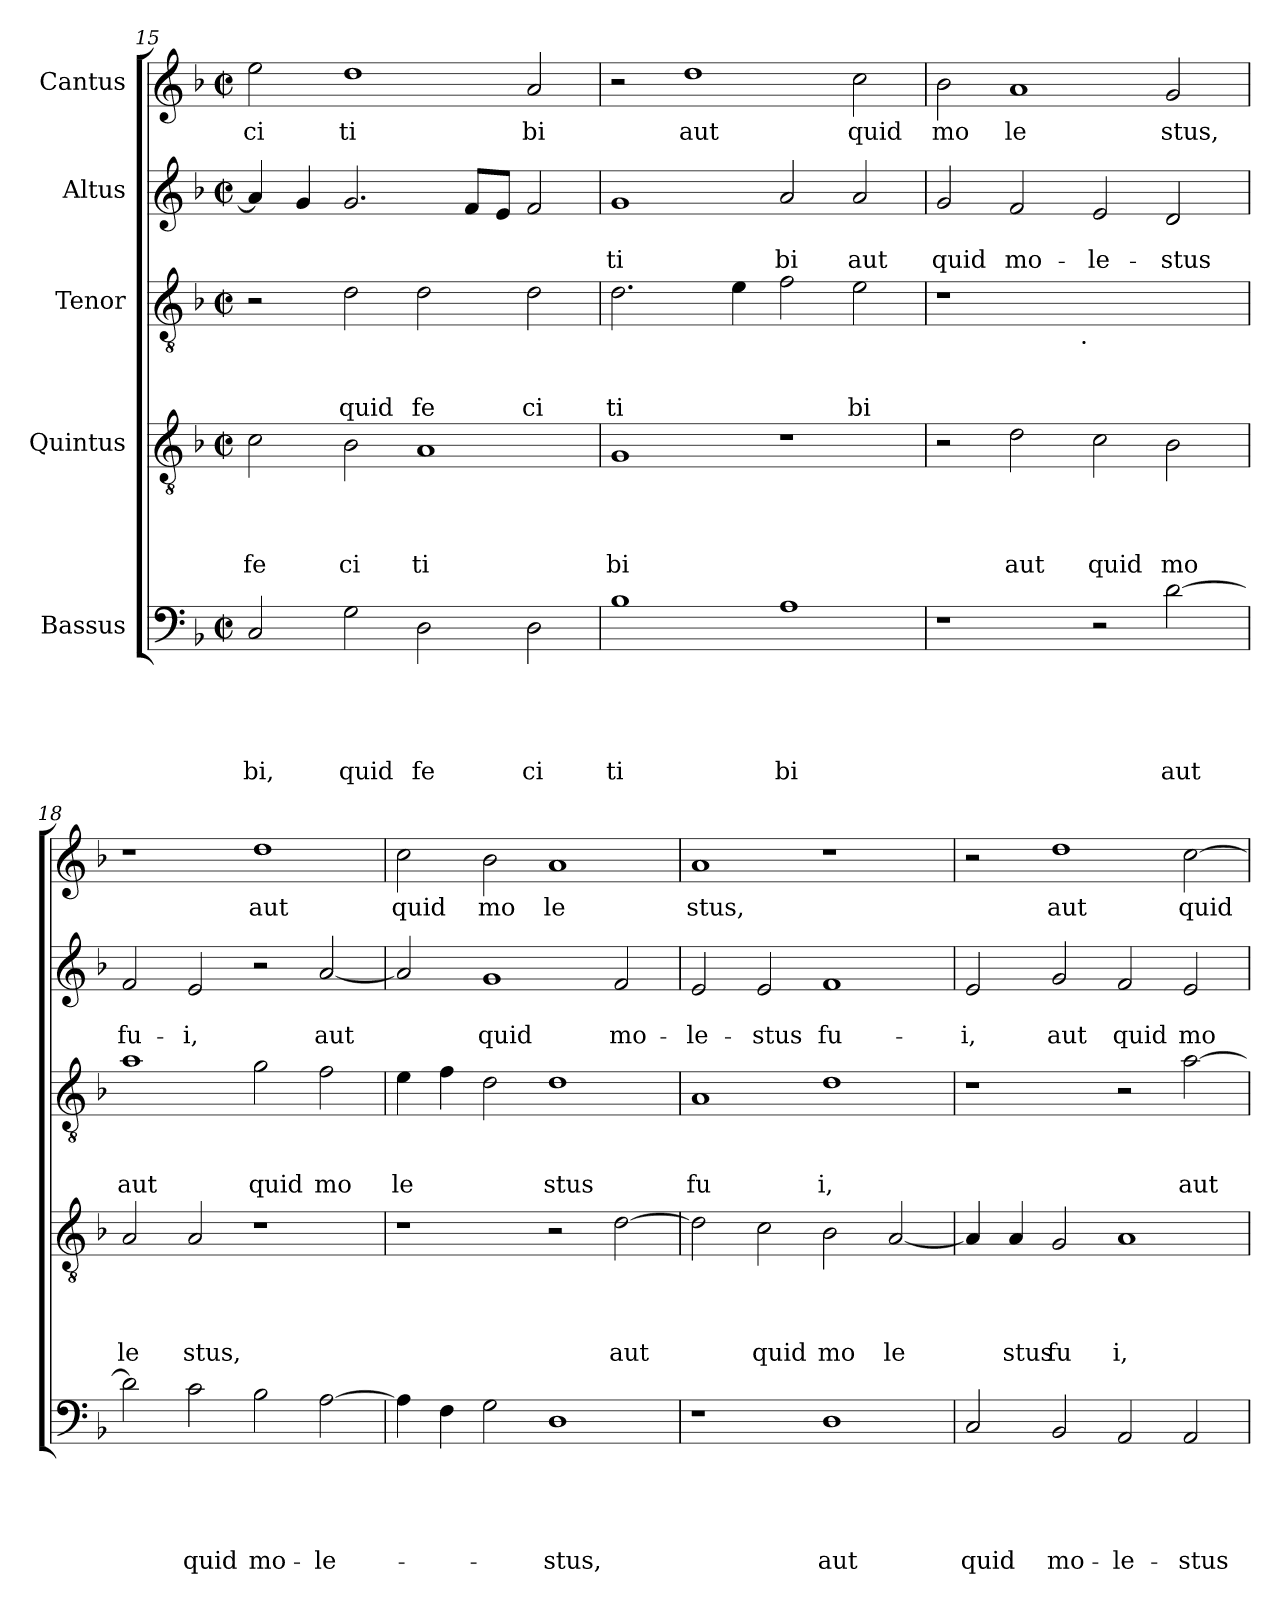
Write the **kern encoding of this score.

**kern	**text	**text	**text	**text	**text	**kern	**text	**text	**text	**text	**kern	**text	**text	**text	**kern	**text	**text	**kern	**text
*part5	*part5	*part5	*part5	*part5	*part5	*part4	*part4	*part4	*part4	*part4	*part3	*part3	*part3	*part3	*part2	*part2	*part2	*part1	*part1
*staff5	*staff5	*staff5	*staff5	*staff5	*staff5	*staff4	*staff4	*staff4	*staff4	*staff4	*staff3	*staff3	*staff3	*staff3	*staff2	*staff2	*staff2	*staff1	*staff1
*I"Bassus	*	*	*	*	*	*I"Quintus	*	*	*	*	*I"Tenor	*	*	*	*I"Altus	*	*	*I"Cantus	*
*clefF4	*	*	*	*	*	*clefGv2	*	*	*	*	*clefGv2	*	*	*	*clefG2	*	*	*clefG2	*
*k[b-]	*	*	*	*	*	*k[b-]	*	*	*	*	*k[b-]	*	*	*	*k[b-]	*	*	*k[b-]	*
*F:	*	*	*	*	*	*F:	*	*	*	*	*F:	*	*	*	*F:	*	*	*F:	*
*M2/2	*	*	*	*	*	*M2/2	*	*	*	*	*M2/2	*	*	*	*M2/2	*	*	*M2/2	*
*met(c|)	*	*	*	*	*	*met(c|)	*	*	*	*	*met(c|)	*	*	*	*met(c|)	*	*	*met(c|)	*
=15	=15	=15	=15	=15	=15	=15	=15	=15	=15	=15	=15	=15	=15	=15	=15	=15	=15	=15	=15
!	!	!	!	!	!LO:LY:b	!	!	!	!	!LO:LY:b	!	!	!	!	!	!	!	!	!LO:LY:b
2C/	.	.	.	.	bi,	2c\	.	.	.	fe	2r	.	.	.	4a/]	.	.	2ee\	ci
.	.	.	.	.	.	.	.	.	.	.	.	.	.	.	4g/	.	.	.	.
!	!	!	!	!	!LO:LY:b	!	!	!	!	!LO:LY:b	!	!	!	!LO:LY:b	!	!	!	!	!LO:LY:b
2G\	.	.	.	.	quid	2B-\	.	.	.	ci	2d\	.	.	quid	2.g/	.	.	1dd	ti
!	!	!	!	!	!LO:LY:b	!	!	!	!	!LO:LY:b	!	!	!	!LO:LY:b	!	!	!	!	!
2D\	.	.	.	.	fe	1A	.	.	.	ti	2d\	.	.	fe	.	.	.	.	.
.	.	.	.	.	.	.	.	.	.	.	.	.	.	.	8f/L	.	.	.	.
.	.	.	.	.	.	.	.	.	.	.	.	.	.	.	8e/J	.	.	.	.
!	!	!	!	!	!LO:LY:b	!	!	!	!	!	!	!	!	!LO:LY:b	!	!	!	!	!LO:LY:b
2D\	.	.	.	.	ci	.	.	.	.	.	2d\	.	.	ci	2f/	.	.	2a/	bi
=16	=16	=16	=16	=16	=16	=16	=16	=16	=16	=16	=16	=16	=16	=16	=16	=16	=16	=16	=16
!	!	!	!	!	!LO:LY:b	!	!	!	!	!LO:LY:b	!	!	!	!LO:LY:b	!	!	!LO:LY:b	!	!
1B-	.	.	.	.	ti	1G	.	.	.	bi	2.d\	.	.	ti	1g	.	ti	2r	.
!	!	!	!	!	!	!	!	!	!	!	!	!	!	!	!	!	!	!	!LO:LY:b
.	.	.	.	.	.	.	.	.	.	.	.	.	.	.	.	.	.	1dd	aut
.	.	.	.	.	.	.	.	.	.	.	4e\	.	.	.	.	.	.	.	.
!	!	!	!	!	!LO:LY:b	!	!	!	!	!	!	!	!	!	!	!	!LO:LY:b	!	!
1A	.	.	.	.	bi	1r	.	.	.	.	2f\	.	.	.	2a/	.	bi	.	.
!	!	!	!	!	!	!	!	!	!	!	!	!	!	!LO:LY:b	!	!	!LO:LY:b	!	!LO:LY:b
.	.	.	.	.	.	.	.	.	.	.	2e\	.	.	bi	2a/	.	aut	2cc\	quid
!!LO:PB:g=z
=17	=17	=17	=17	=17	=17	=17	=17	=17	=17	=17	=17	=17	=17	=17	=17	=17	=17	=17	=17
!	!	!	!	!	!	!	!	!	!	!	!	!	!	!	!	!	!LO:LY:b	!	!LO:LY:b
*	*	*	*	*	*	*	*	*	*	*	*^	*	*	*	*	*	*	*	*
1r	.	.	.	.	.	2r	.	.	.	.	1r	2ryy	.	.	.	2g/	.	quid	2b-\	mo
!	!	!	!	!	!	!	!	!	!	!LO:LY:b	!	!	!	!	!	!	!	!LO:LY:b	!	!LO:LY:b
.	.	.	.	.	.	2d\	.	.	.	aut	.	4...ryy	.	.	.	2f/	.	mo-	1a	le
!	!	!	!	!	!	!	!	!	!	!	!	!LO:TX:b:t=.	!	!	!	!	!	!	!	!
.	.	.	.	.	.	.	.	.	.	.	.	1ryy	.	.	.	.	.	.	.	.
!	!	!	!	!	!	!	!	!	!	!LO:LY:b	!	!	!	!	!	!	!	!LO:LY:b	!	!
2r	.	.	.	.	.	2c\	.	.	.	quid	1ryy	.	.	.	.	2e/	.	-le-	.	.
!	!	!	!	!	!LO:LY:b	!	!	!	!	!LO:LY:b	!	!	!	!	!	!	!	!LO:LY:b	!	!LO:LY:b
[>2d\	.	.	.	.	aut	2B-\	.	.	.	mo	.	.	.	.	.	2d/	.	-stus	2g/	stus,
.	.	.	.	.	.	.	.	.	.	.	.	32ryy	.	.	.	.	.	.	.	.
=18	=18	=18	=18	=18	=18	=18	=18	=18	=18	=18	=18	=18	=18	=18	=18	=18	=18	=18	=18	=18
!	!	!	!	!	!	!	!	!	!	!LO:LY:b	!	!	!	!	!LO:LY:b	!	!	!LO:LY:b	!	!
*	*	*	*	*	*	*	*	*	*	*	*v	*v	*	*	*	*	*	*	*	*
2d\]	.	.	.	.	.	2A/	.	.	.	le	1a	.	.	aut	2f/	.	fu-	1r	.
!	!	!	!	!	!LO:LY:b	!	!	!	!	!LO:LY:b	!	!	!	!	!	!	!LO:LY:b	!	!
2c\	.	.	.	.	quid	2A/	.	.	.	stus,	.	.	.	.	2e/	.	-i,	.	.
!	!	!	!	!	!LO:LY:b	!	!	!	!	!	!	!	!	!LO:LY:b	!	!	!	!	!LO:LY:b
2B-\	.	.	.	.	mo-	1r	.	.	.	.	2g\	.	.	quid	2r	.	.	1dd	aut
!	!	!	!	!	!LO:LY:b	!	!	!	!	!	!	!	!	!LO:LY:b	!	!	!LO:LY:b	!	!
[>2A\	.	.	.	.	-le-	.	.	.	.	.	2f\	.	.	mo	[<2a/	.	aut	.	.
=19	=19	=19	=19	=19	=19	=19	=19	=19	=19	=19	=19	=19	=19	=19	=19	=19	=19	=19	=19
!	!	!	!	!	!	!	!	!	!	!	!	!	!	!LO:LY:b	!	!	!	!	!LO:LY:b
4A\]	.	.	.	.	.	1r	.	.	.	.	4e\	.	.	le	2a/]	.	.	2cc\	quid
4F\	.	.	.	.	.	.	.	.	.	.	4f\	.	.	.	.	.	.	.	.
!	!	!	!	!	!	!	!	!	!	!	!	!	!	!	!	!	!LO:LY:b	!	!LO:LY:b
2G\	.	.	.	.	.	.	.	.	.	.	2d\	.	.	.	1g	.	quid	2b-\	mo
!	!	!	!	!	!LO:LY:b	!	!	!	!	!	!	!	!	!LO:LY:b	!	!	!	!	!LO:LY:b
1D	.	.	.	.	-stus,	2r	.	.	.	.	1d	.	.	stus	.	.	.	1a	le
!	!	!	!	!	!	!	!	!	!	!LO:LY:b	!	!	!	!	!	!	!LO:LY:b	!	!
.	.	.	.	.	.	[>2d\	.	.	.	aut	.	.	.	.	2f/	.	mo-	.	.
=20	=20	=20	=20	=20	=20	=20	=20	=20	=20	=20	=20	=20	=20	=20	=20	=20	=20	=20	=20
!	!	!	!	!	!	!	!	!	!	!	!	!	!	!LO:LY:b	!	!	!LO:LY:b	!	!LO:LY:b
1r	.	.	.	.	.	2d\]	.	.	.	.	1A	.	.	fu	2e/	.	-le-	1a	stus,
!	!	!	!	!	!	!	!	!	!	!LO:LY:b	!	!	!	!	!	!	!LO:LY:b	!	!
.	.	.	.	.	.	2c\	.	.	.	quid	.	.	.	.	2e/	.	-stus	.	.
!	!	!	!	!	!LO:LY:b	!	!	!	!	!LO:LY:b	!	!	!	!LO:LY:b	!	!	!LO:LY:b	!	!
1D	.	.	.	.	aut	2B-\	.	.	.	mo	1d	.	.	i,	1f	.	fu-	1r	.
!	!	!	!	!	!	!	!	!	!	!LO:LY:b	!	!	!	!	!	!	!	!	!
.	.	.	.	.	.	[<2A/	.	.	.	le	.	.	.	.	.	.	.	.	.
=21	=21	=21	=21	=21	=21	=21	=21	=21	=21	=21	=21	=21	=21	=21	=21	=21	=21	=21	=21
!	!	!	!	!	!LO:LY:b	!	!	!	!	!	!	!	!	!	!	!	!LO:LY:b	!	!
2C/	.	.	.	.	quid	4A/]	.	.	.	.	1r	.	.	.	2e/	.	-i,	2r	.
!	!	!	!	!	!	!	!	!	!	!LO:LY:b	!	!	!	!	!	!	!	!	!
.	.	.	.	.	.	4A/	.	.	.	stus	.	.	.	.	.	.	.	.	.
!	!	!	!	!	!LO:LY:b	!	!	!	!	!LO:LY:b	!	!	!	!	!	!	!LO:LY:b	!	!LO:LY:b
2BB-/	.	.	.	.	mo-	2G/	.	.	.	fu	.	.	.	.	2g/	.	aut	1dd	aut
!	!	!	!	!	!LO:LY:b	!	!	!	!	!LO:LY:b	!	!	!	!	!	!	!LO:LY:b	!	!
2AA/	.	.	.	.	-le-	1A	.	.	.	i,	2r	.	.	.	2f/	.	quid	.	.
!	!	!	!	!	!LO:LY:b	!	!	!	!	!	!	!	!	!LO:LY:b	!	!	!LO:LY:b	!	!LO:LY:b
2AA/	.	.	.	.	-stus	.	.	.	.	.	[<2a\	.	.	aut	2e/	.	mo-	[<2cc\	quid
=	=	=	=	=	=	=	=	=	=	=	=	=	=	=	=	=	=	=	=
*-	*-	*-	*-	*-	*-	*-	*-	*-	*-	*-	*-	*-	*-	*-	*-	*-	*-	*-	*-
